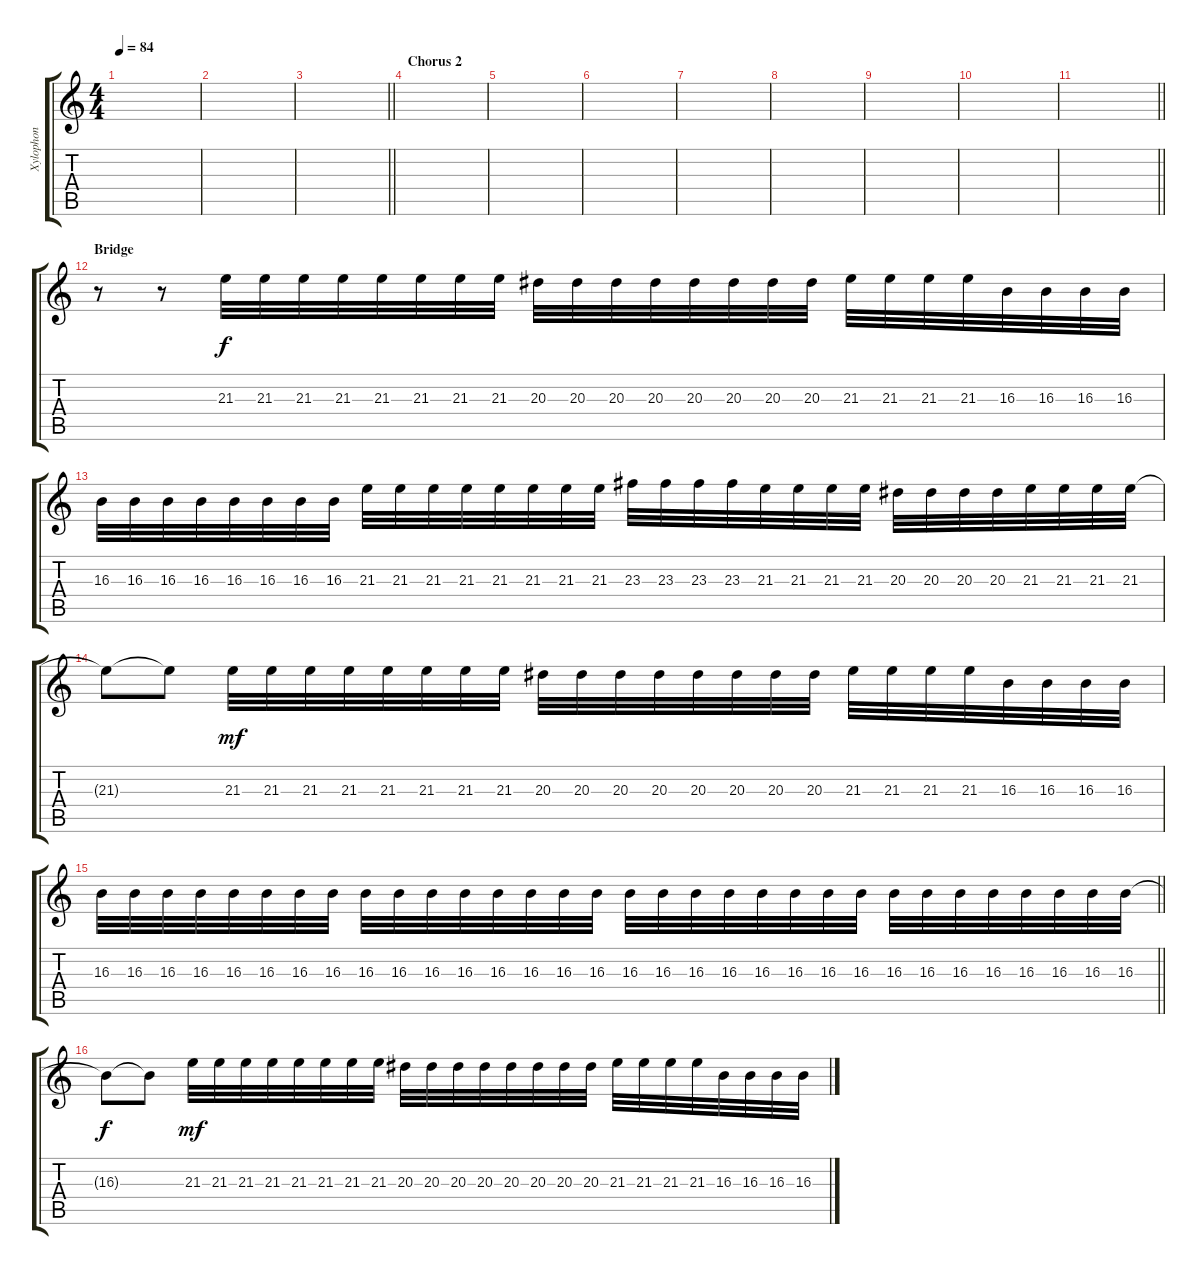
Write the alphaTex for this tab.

\track ("Xylophon" "Xylophon") {instrument vibraphone}
\staff {score tabs}
\tuning (E4 B3 G3 D3 A2 E2) {hide}
\ts (4 4)
\tempo 84
\clef g2
\ks c
|
|
\barLineRight lightlight
|
\section ("" "Chorus 2")
|
|
|
|
|
|
|
\barLineRight lightlight
|
\section ("" "Bridge")
r.8 r.8 21.3.32 21.3.32 21.3.32 21.3.32 21.3.32 21.3.32 21.3.32 21.3.32 20.3.32 20.3.32 20.3.32 20.3.32 20.3.32 20.3.32 20.3.32 20.3.32 21.3.32 21.3.32 21.3.32 21.3.32 16.3.32 16.3.32 16.3.32 16.3.32 |
16.3.32 16.3.32 16.3.32 16.3.32 16.3.32 16.3.32 16.3.32 16.3.32 21.3.32 21.3.32 21.3.32 21.3.32 21.3.32 21.3.32 21.3.32 21.3.32 23.3.32 23.3.32 23.3.32 23.3.32 21.3.32 21.3.32 21.3.32 21.3.32 20.3.32 20.3.32 20.3.32 20.3.32 21.3.32 21.3.32 21.3.32 21.3.32 |
21.3{t}.8{dy f} 21.3{t}.8 21.3.32{dy mf} 21.3.32 21.3.32 21.3.32 21.3.32 21.3.32 21.3.32 21.3.32 20.3.32 20.3.32 20.3.32 20.3.32 20.3.32 20.3.32 20.3.32 20.3.32 21.3.32 21.3.32 21.3.32 21.3.32 16.3.32 16.3.32 16.3.32 16.3.32 |
\barLineRight lightlight
16.3.32 16.3.32 16.3.32 16.3.32 16.3.32 16.3.32 16.3.32 16.3.32 16.3.32 16.3.32 16.3.32 16.3.32 16.3.32 16.3.32 16.3.32 16.3.32 16.3.32 16.3.32 16.3.32 16.3.32 16.3.32 16.3.32 16.3.32 16.3.32 16.3.32 16.3.32 16.3.32 16.3.32 16.3.32 16.3.32 16.3.32 16.3.32 |
16.3{t}.8{dy f} 16.3{t}.8 21.3.32{dy mf} 21.3.32 21.3.32 21.3.32 21.3.32 21.3.32 21.3.32 21.3.32 20.3.32 20.3.32 20.3.32 20.3.32 20.3.32 20.3.32 20.3.32 20.3.32 21.3.32 21.3.32 21.3.32 21.3.32 16.3.32 16.3.32 16.3.32 16.3.32
